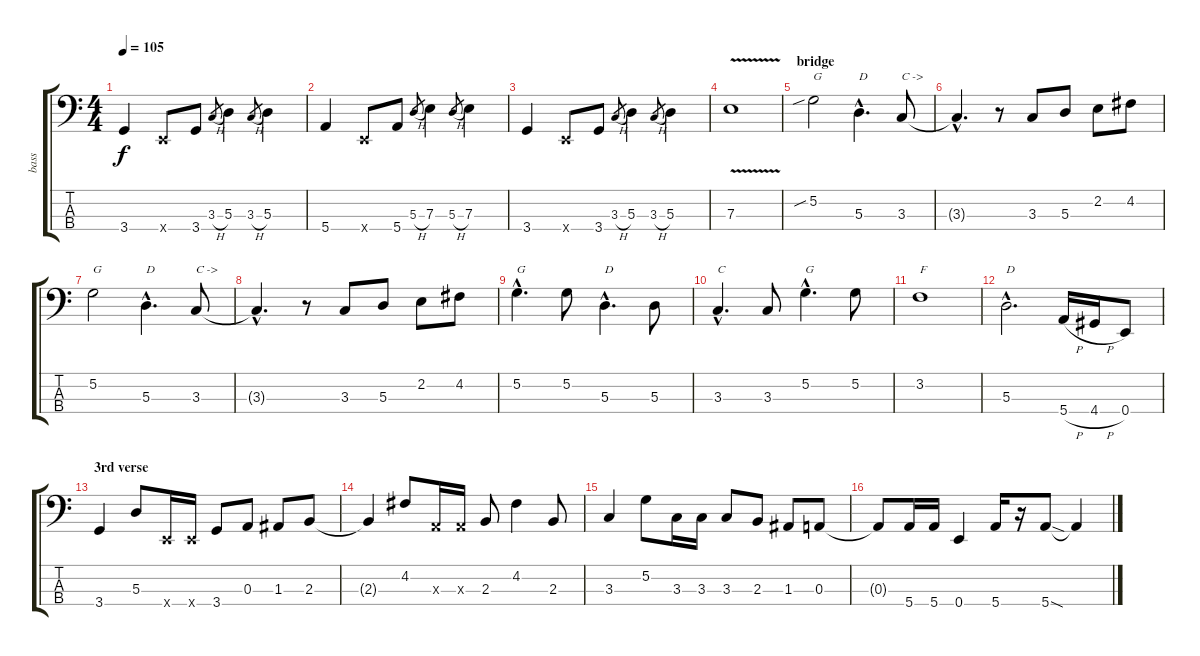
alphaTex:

\track ("bass" "bass") {instrument acousticbass}
\staff {score tabs}
\tuning (G2 D2 A1 E1) {hide}
\ts (4 4)
\tempo 105
\clef f4
\ks c
3.4.4{dy f} 0.4{x}.8 3.4.8 3.3{h}.8{gr} 5.3.4 3.3{h}.8{gr} 5.3.4 |
5.4.4 0.4{x}.8 5.4.8 5.3{h}.8{gr} 7.3.4 5.3{h}.8{gr} 7.3.4 |
3.4.4 0.4{x}.8 3.4.8 3.3{h}.8{gr} 5.3.4 3.3{h}.8{gr} 5.3.4 |
7.3{v}.1 |
\section ("" "bridge")
5.2{sib}.2{txt "G"} 5.3{hac}.4{d txt "D"} 3.3.8{txt "C ->"} |
3.3{hac t}.4{d} r.8 3.3.8 5.3.8 2.2.8 4.2.8 |
5.2.2{txt "G"} 5.3{hac}.4{d txt "D"} 3.3.8{txt "C ->"} |
3.3{hac t}.4{d} r.8 3.3.8 5.3.8 2.2.8 4.2.8 |
5.2{hac}.4{d txt "G"} 5.2.8 5.3{hac}.4{d txt "D"} 5.3.8 |
3.3{hac}.4{d txt "C"} 3.3.8 5.2{hac}.4{d txt "G"} 5.2.8 |
3.2.1{txt "F"} |
5.3{hac}.2{d txt "D"} 5.4{h}.16 4.4{h}.16 0.4.8 |
\section ("" "3rd verse")
3.4.4 5.3.8 0.4{x}.16 0.4{x}.16 3.4.8 0.3.8 1.3.8 2.3.8 |
2.3{t}.4 4.2.8 0.3{x}.16 0.3{x}.16 2.3.8 4.2.4 2.3.8 |
3.3.4 5.2.8 3.3.16 3.3.16 3.3.8 2.3.8 1.3.8 0.3.8 |
0.3{t}.8 5.4.16 5.4.16 0.4.4 5.4.16 r.16 5.4{sod}.8 5.4{t}.4
